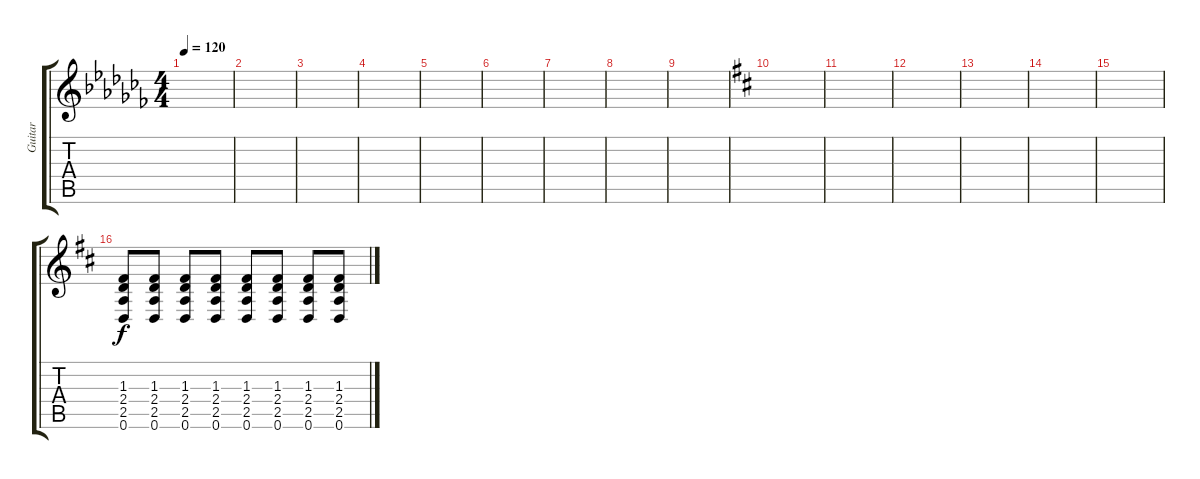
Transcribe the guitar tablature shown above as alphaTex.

\track ("Guitar" "Guitar") {instrument acousticguitarsteel}
\staff {score tabs}
\tuning (D4 A3 F3 C3 G2 D2) {hide}
\ts (4 4)
\tempo 120
\clef g2
\ks abminor
|
|
|
|
|
|
|
|
|
\ks d
|
|
|
|
|
|
(1.3 2.4 2.5 0.6).8 (1.3 2.4 2.5 0.6).8 (1.3 2.4 2.5 0.6).8 (1.3 2.4 2.5 0.6).8 (1.3 2.4 2.5 0.6).8 (1.3 2.4 2.5 0.6).8 (1.3 2.4 2.5 0.6).8 (1.3 2.4 2.5 0.6).8
